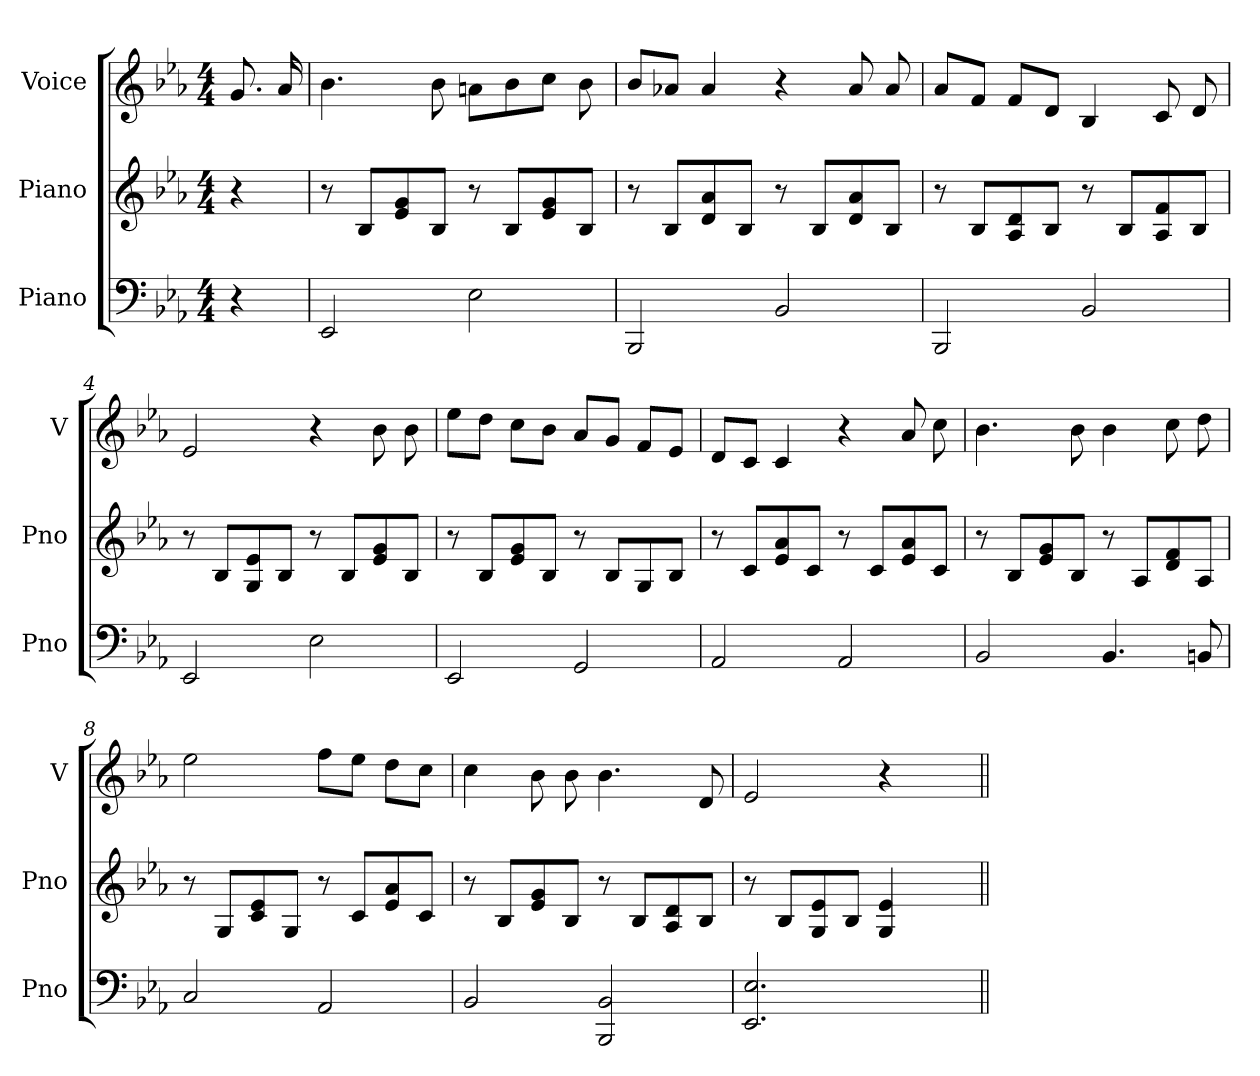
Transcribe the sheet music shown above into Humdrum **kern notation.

**kern	**kern	**kern
*part3	*part2	*part1
*staff3	*staff2	*staff1
*I"Piano	*I"Piano	*I"Voice
*I'Pno	*I'Pno	*I'V
*clefF4	*clefG2	*clefG2
*k[b-e-a-]	*k[b-e-a-]	*k[b-e-a-]
*M4/4	*M4/4	*M4/4
*MM54	*MM54	*MM54
=	=	=
4r	4r	8.g/
.	.	16a-/
=1	=1	=1
2EE-/	8r	4.b-\
.	8B-/L	.
.	8e-/ 8g/	.
.	8B-/J	8b-\
2E-\	8r	8an\L
.	8B-/L	8b-\
.	8e-/ 8g/	8cc\J
.	8B-/J	8b-\
=2	=2	=2
2BBB-/	8r	8b-/L
.	8B-/L	8a-X/J
.	8d/ 8a-/	4a-/
.	8B-/J	.
2BB-/	8r	4r
.	8B-/L	.
.	8d/ 8a-/	8a-/
.	8B-/J	8a-/
=3	=3	=3
2BBB-/	8r	8a-/L
.	8B-/L	8f/J
.	8A-/ 8d/	8f/L
.	8B-/J	8d/J
2BB-/	8r	4B-/
.	8B-/L	.
.	8A-/ 8f/	8c/
.	8B-/J	8d/
!!LO:LB:g=z
=4	=4	=4
2EE-/	8r	2e-/
.	8B-/L	.
.	8G/ 8e-/	.
.	8B-/J	.
2E-\	8r	4r
.	8B-/L	.
.	8e-/ 8g/	8b-\
.	8B-/J	8b-\
=5	=5	=5
2EE-/	8r	8ee-\L
.	8B-/L	8dd\J
.	8e-/ 8g/	8cc\L
.	8B-/J	8b-\J
2GG/	8r	8a-/L
.	8B-/L	8g/J
.	8G/	8f/L
.	8B-/J	8e-/J
=6	=6	=6
2AA-/	8r	8d/L
.	8c/L	8c/J
.	8e-/ 8a-/	4c/
.	8c/J	.
2AA-/	8r	4r
.	8c/L	.
.	8e-/ 8a-/	8a-/
.	8c/J	8cc\
=7	=7	=7
2BB-/	8r	4.b-\
.	8B-/L	.
.	8e-/ 8g/	.
.	8B-/J	8b-\
4.BB-/	8r	4b-\
.	8A-/L	.
.	8d/ 8f/	8cc\
8BBn/	8A-/J	8dd\
!!LO:LB:g=z
=8	=8	=8
2C/	8r	2ee-\
.	8G/L	.
.	8c/ 8e-/	.
.	8G/J	.
2AA-/	8r	8ff\L
.	8c/L	8ee-\J
.	8e-/ 8a-/	8dd\L
.	8c/J	8cc\J
=9	=9	=9
2BB-/	8r	4cc\
.	8B-/L	.
.	8e-/ 8g/	8b-\
.	8B-/J	8b-\
2BBB-/ 2BB-/	8r	4.b-\
.	8B-/L	.
.	8A-/ 8d/	.
.	8B-/J	8d/
=10	=10	=10
2.EE-/ 2.E-/	8r	2e-/
.	8B-/L	.
.	8G/ 8e-/	.
.	8B-/J	.
.	4G/ 4e-/	4r
4ryy	4ryy	4ryy
=||	=||	=||
*-	*-	*-
